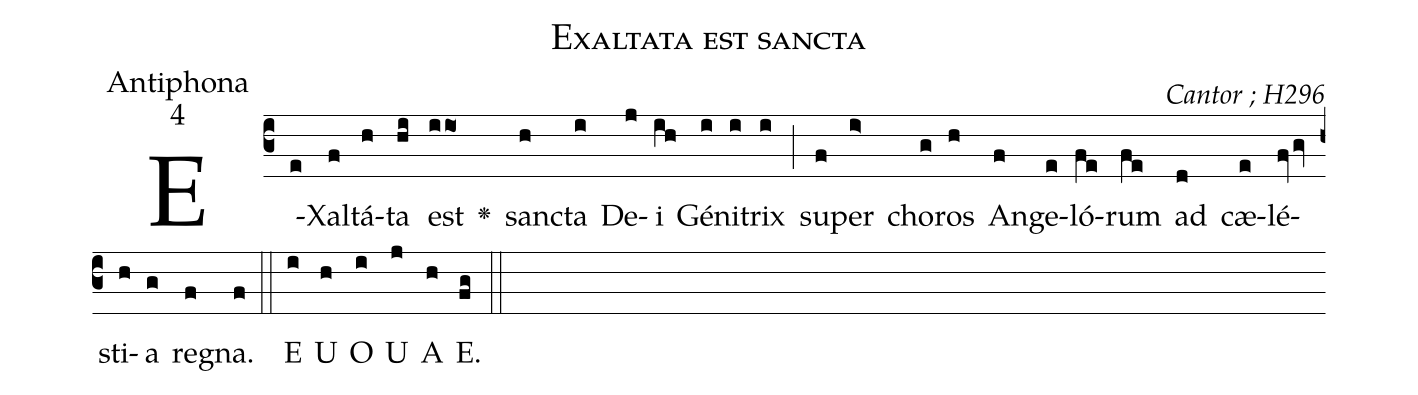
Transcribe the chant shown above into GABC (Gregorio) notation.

name:Exaltata est sancta;
office-part:Antiphona;
mode:4;
commentary:Cantor ; H296;
%%
(c3)E(e)Xal(f)tá(h)ta(hi) est(iiVo1) <v>\greheightstar</v>() san(h)cta(i) De(j)i(ih) Gé(i)ni(i)trix(i) (;) su(f)per(i>) cho(g)ros(h) An(f)ge(e)ló(fe)rum(fe) ad(d) cæ(e)lé(fvgv)sti(h)a(g) re(f)gna.(f) (::) E(i) U(h) O(i) U(j) A(h) E.(fg) (::)
